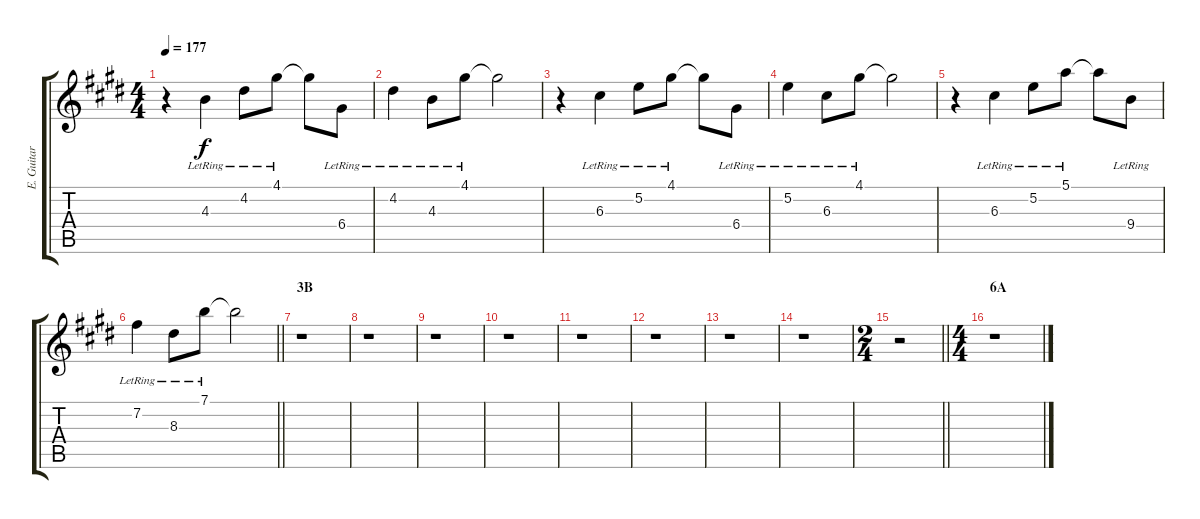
\track ("E. Guitar V" "E. Guitar ") {instrument electricguitarclean}
\staff {score tabs}
\tuning (E4 B3 G3 D3 A2 E2) {hide}
\ts (4 4)
\tempo 177
\clef g2
\ks e
r.4{dy f} 4.3{lr}.4 4.2{lr}.8 4.1{lr}.8 4.1{t}.8 6.4{lr}.8 |
4.2{lr}.4 4.3{lr}.8 4.1{lr}.8 4.1{t}.2 |
r.4 6.3{lr}.4 5.2{lr}.8 4.1{lr}.8 4.1{t}.8 6.4{lr}.8 |
5.2{lr}.4 6.3{lr}.8 4.1{lr}.8 4.1{t}.2 |
r.4 6.3{lr}.4 5.2{lr}.8 5.1{lr}.8 5.1{t}.8 9.4{lr}.8 |
\barLineRight lightlight
7.2{lr}.4 8.3{lr}.8 7.1{lr}.8 7.1{t}.2 |
\section ("" "3B")
r.1 |
r.1 |
r.1 |
r.1 |
r.1 |
r.1 |
r.1 |
r.1 |
\ts (2 4)
\barLineRight lightlight
r.2 |
\ts (4 4)
\section ("" "6A")
r.1
